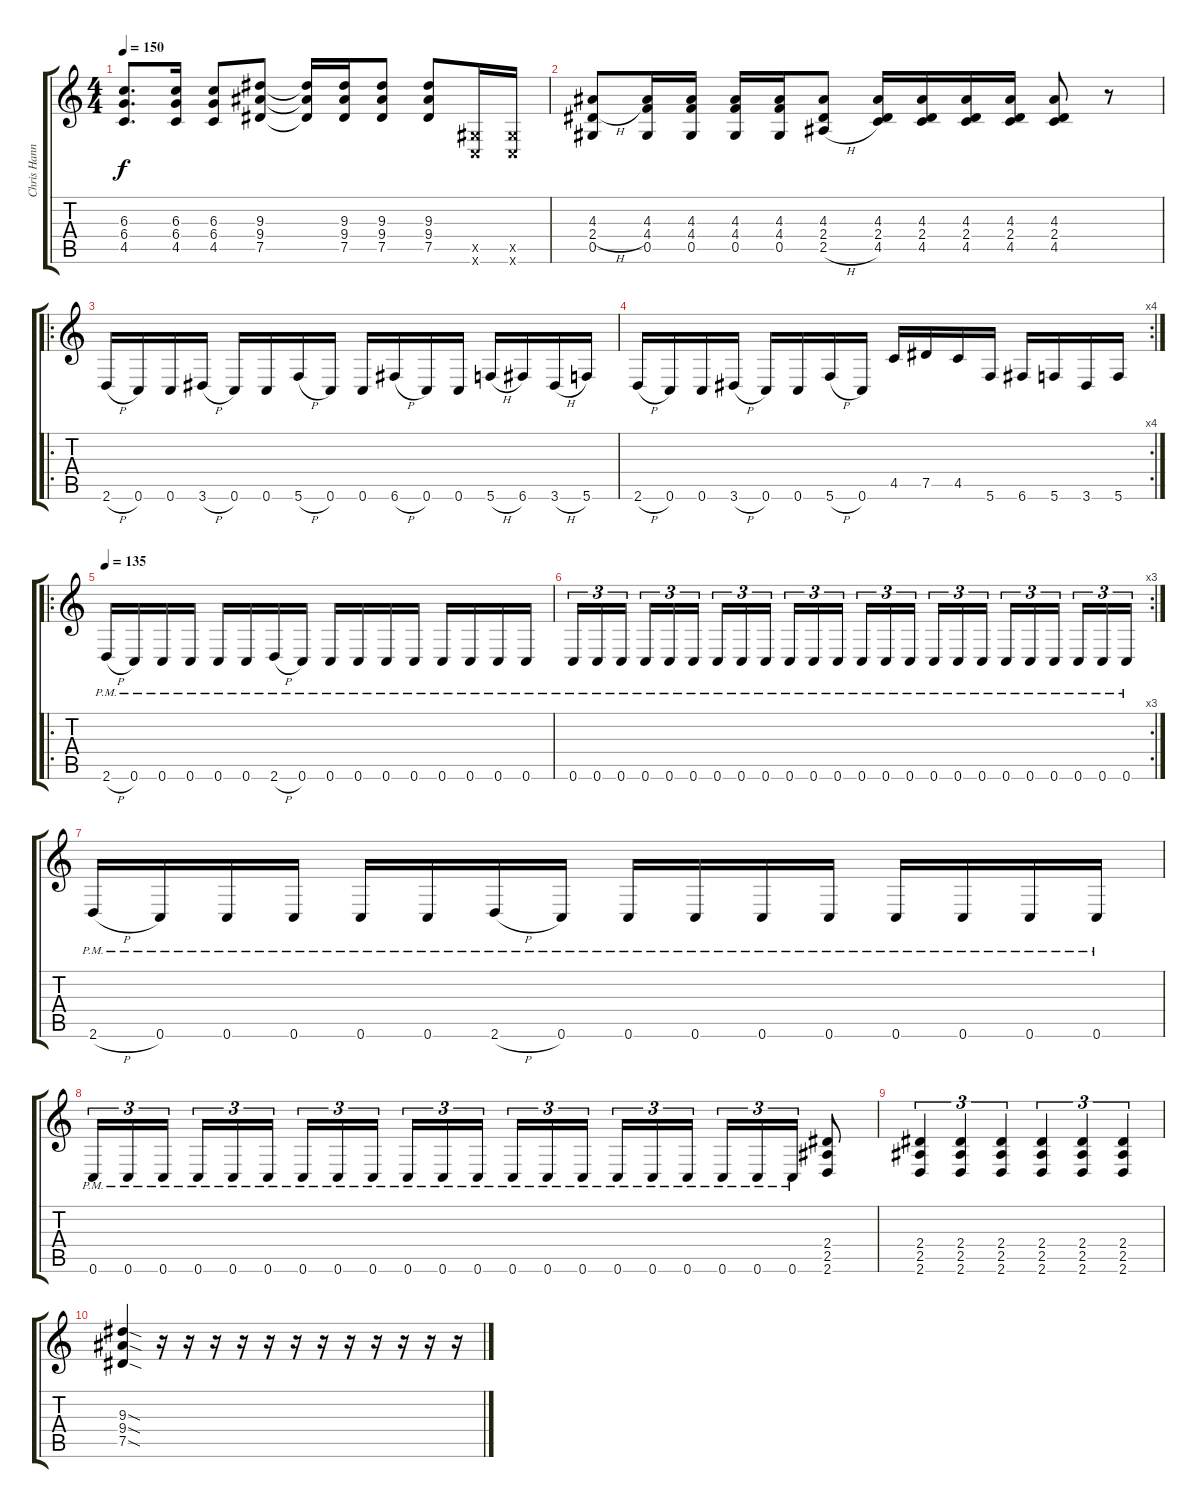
\track ("Chris Hannah" "Chris Hann") {instrument distortionguitar}
\staff {score tabs}
\tuning (Eb4 Bb3 Gb3 Db3 Ab2 C2) {hide}
\ts (4 4)
\tempo 150
\clef g2
\ks c
(6.3 6.4 4.5).8{d dy f} (6.3 6.4 4.5).16 (6.3 6.4 4.5).8 (9.3 9.4 7.5).8 (9.3{t} 9.4{t} 7.5{t}).16 (9.3 9.4 7.5).16 (9.3 9.4 7.5).8 (9.3 9.4 7.5).8 (0.5{x} 0.6{x}).16 (0.5{x} 0.6{x}).16 |
(4.3 2.4{h} 0.5).8 (4.3 4.4 0.5).16 (4.3 4.4 0.5).16 (4.3 4.4 0.5).16 (4.3 4.4 0.5).16 (4.3 2.4 2.5{h}).8 (4.3 2.4 4.5).16 (4.3 2.4 4.5).16 (4.3 2.4 4.5).16 (4.3 2.4 4.5).16 (4.3 2.4 4.5).8 r.8 |
\ro
2.6{h}.16 0.6.16 0.6.16 3.6{h}.16 0.6.16 0.6.16 5.6{h}.16 0.6.16 0.6.16 6.6{h}.16 0.6.16 0.6.16 5.6{h}.16 6.6.16 3.6{h}.16 5.6.16 |
\rc 4
2.6{h}.16 0.6.16 0.6.16 3.6{h}.16 0.6.16 0.6.16 5.6{h}.16 0.6.16 4.5.16 7.5.16 4.5.16 5.6.16 6.6.16 5.6.16 3.6.16 5.6.16 |
\ro
\tempo 135
2.6{h pm}.16 0.6{pm}.16 0.6{pm}.16 0.6{pm}.16 0.6{pm}.16 0.6{pm}.16 2.6{h pm}.16 0.6{pm}.16 0.6{pm}.16 0.6{pm}.16 0.6{pm}.16 0.6{pm}.16 0.6{pm}.16 0.6{pm}.16 0.6{pm}.16 0.6{pm}.16 |
\rc 3
0.6{pm}.16{tu (3 2)} 0.6{pm}.16{tu (3 2)} 0.6{pm}.16{tu (3 2) beam splitsecondary} 0.6{pm}.16{tu (3 2)} 0.6{pm}.16{tu (3 2)} 0.6{pm}.16{tu (3 2)} 0.6{pm}.16{tu (3 2)} 0.6{pm}.16{tu (3 2)} 0.6{pm}.16{tu (3 2) beam splitsecondary} 0.6{pm}.16{tu (3 2)} 0.6{pm}.16{tu (3 2)} 0.6{pm}.16{tu (3 2)} 0.6{pm}.16{tu (3 2)} 0.6{pm}.16{tu (3 2)} 0.6{pm}.16{tu (3 2) beam splitsecondary} 0.6{pm}.16{tu (3 2)} 0.6{pm}.16{tu (3 2)} 0.6{pm}.16{tu (3 2)} 0.6{pm}.16{tu (3 2)} 0.6{pm}.16{tu (3 2)} 0.6{pm}.16{tu (3 2) beam splitsecondary} 0.6{pm}.16{tu (3 2)} 0.6{pm}.16{tu (3 2)} 0.6{pm}.16{tu (3 2)} |
2.6{h pm}.16 0.6{pm}.16 0.6{pm}.16 0.6{pm}.16 0.6{pm}.16 0.6{pm}.16 2.6{h pm}.16 0.6{pm}.16 0.6{pm}.16 0.6{pm}.16 0.6{pm}.16 0.6{pm}.16 0.6{pm}.16 0.6{pm}.16 0.6{pm}.16 0.6{pm}.16 |
0.6{pm}.16{tu (3 2)} 0.6{pm}.16{tu (3 2)} 0.6{pm}.16{tu (3 2) beam splitsecondary} 0.6{pm}.16{tu (3 2)} 0.6{pm}.16{tu (3 2)} 0.6{pm}.16{tu (3 2)} 0.6{pm}.16{tu (3 2)} 0.6{pm}.16{tu (3 2)} 0.6{pm}.16{tu (3 2) beam splitsecondary} 0.6{pm}.16{tu (3 2)} 0.6{pm}.16{tu (3 2)} 0.6{pm}.16{tu (3 2)} 0.6{pm}.16{tu (3 2)} 0.6{pm}.16{tu (3 2)} 0.6{pm}.16{tu (3 2) beam splitsecondary} 0.6{pm}.16{tu (3 2)} 0.6{pm}.16{tu (3 2)} 0.6{pm}.16{tu (3 2)} 0.6{pm}.16{tu (3 2)} 0.6{pm}.16{tu (3 2)} 0.6{pm}.16{tu (3 2)} (2.4 2.5 2.6).8 |
(2.4 2.5 2.6).4{tu (3 2)} (2.4 2.5 2.6).4{tu (3 2)} (2.4 2.5 2.6).4{tu (3 2)} (2.4 2.5 2.6).4{tu (3 2)} (2.4 2.5 2.6).4{tu (3 2)} (2.4 2.5 2.6).4{tu (3 2)} |
(9.3{sod} 9.4{sod} 7.5{sod}).4 r.16 r.16 r.16 r.16 r.16 r.16 r.16 r.16 r.16 r.16 r.16 r.16
